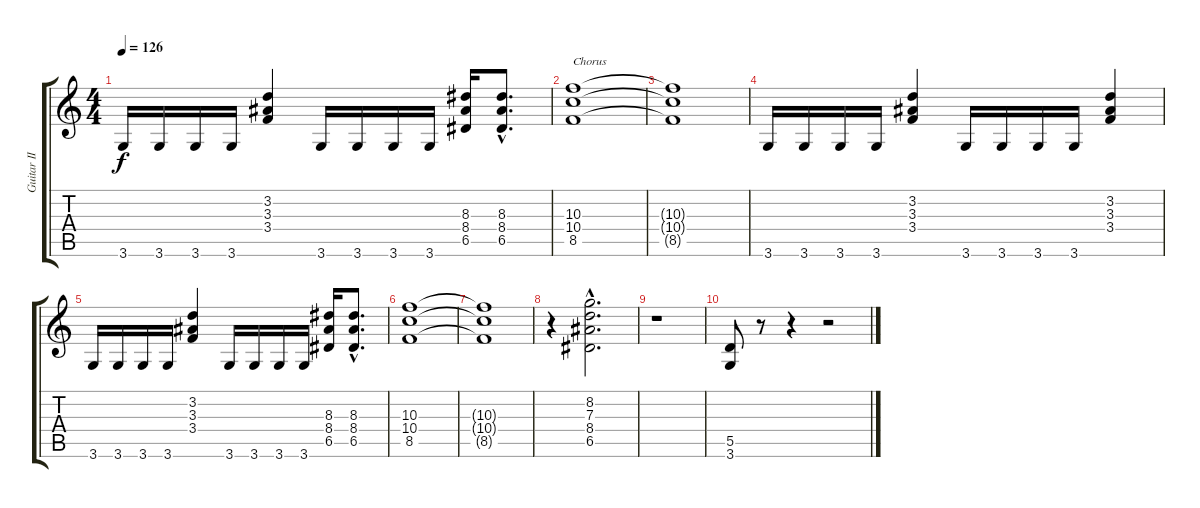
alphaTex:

\track ("Guitar II" "Guitar II") {instrument overdrivenguitar}
\staff {score tabs}
\tuning (E4 B3 G3 D3 A2 E2) {hide}
\ts (4 4)
\tempo 126
\clef g2
\ks c
3.6.16{dy f} 3.6.16 3.6.16 3.6.16 (3.2 3.3 3.4).4 3.6.16 3.6.16 3.6.16 3.6.16 (8.3 8.4 6.5).16 (8.3{hac} 8.4{hac} 6.5{hac}).8{d} |
(10.3 10.4 8.5).1{txt "Chorus"} |
(10.3{t} 10.4{t} 8.5{t}).1 |
3.6.16 3.6.16 3.6.16 3.6.16 (3.2 3.3 3.4).4 3.6.16 3.6.16 3.6.16 3.6.16 (3.2 3.3 3.4).4 |
3.6.16 3.6.16 3.6.16 3.6.16 (3.2 3.3 3.4).4 3.6.16 3.6.16 3.6.16 3.6.16 (8.3 8.4 6.5).16 (8.3{hac} 8.4{hac} 6.5{hac}).8{d} |
(10.3 10.4 8.5).1 |
(10.3{t} 10.4{t} 8.5{t}).1 |
r.4 (8.2{hac} 7.3{hac} 8.4{hac} 6.5{hac}).2{d} |
r.1 |
(5.5 3.6).8 r.8 r.4 r.2
